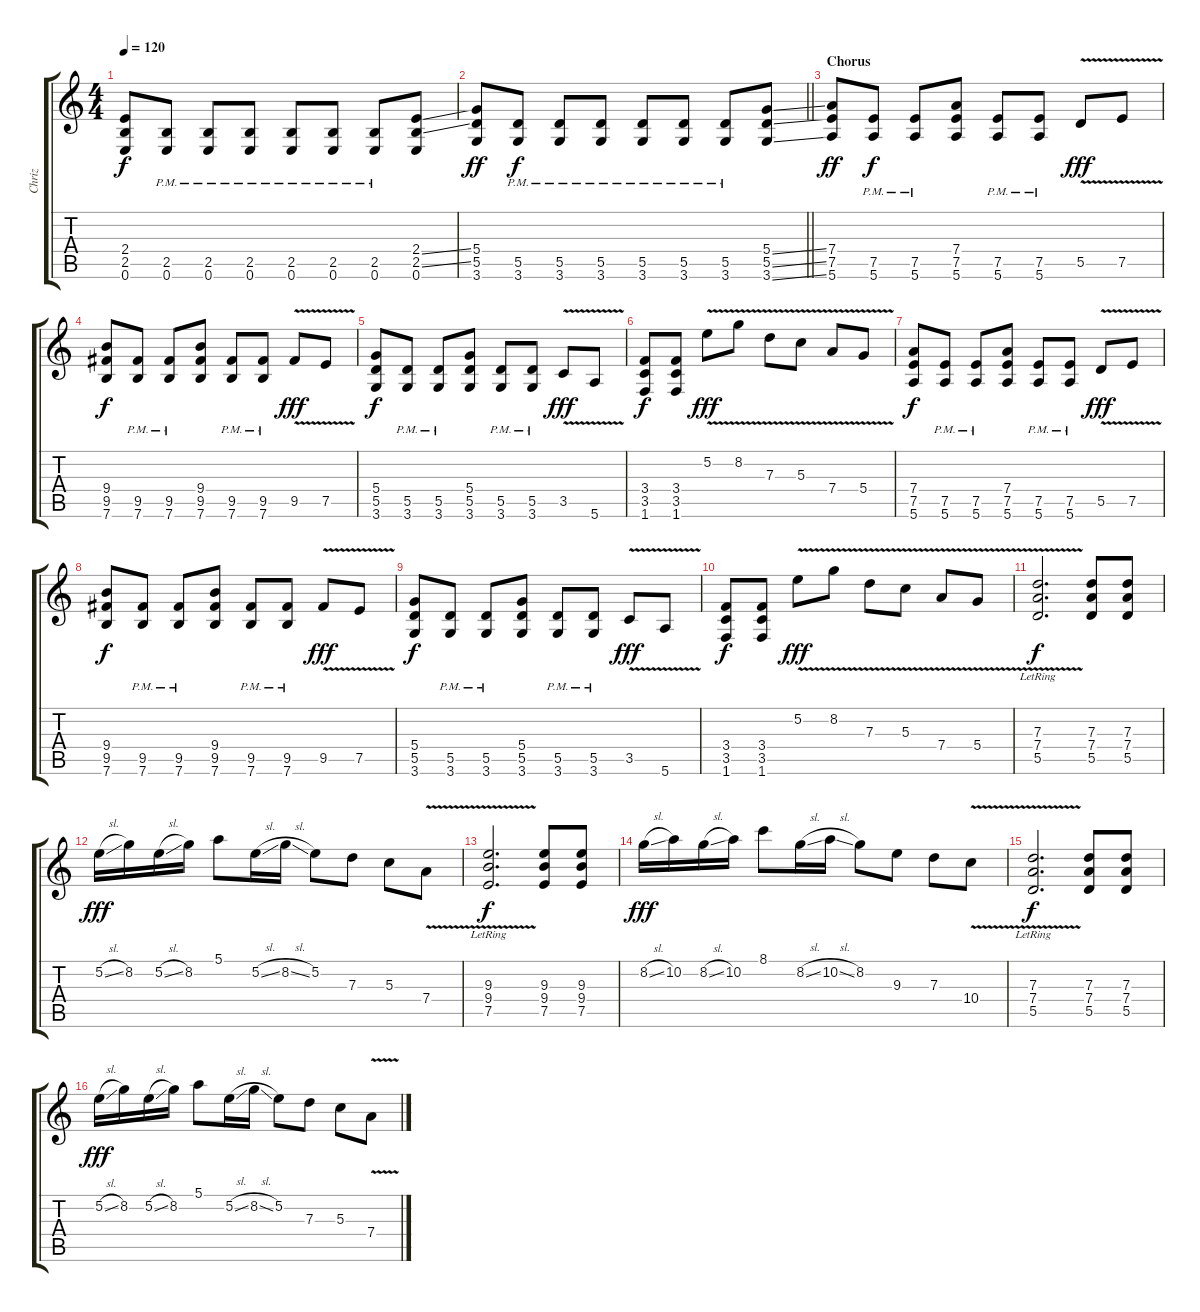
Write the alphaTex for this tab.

\track ("Chriz" "Chriz") {instrument acousticguitarsteel}
\staff {score tabs}
\tuning (E4 B3 G3 D3 A2 E2) {hide}
\ts (4 4)
\tempo 120
\clef g2
\ks c
(2.4 2.5 0.6).8{dy f volume 12 instrument overdrivenguitar} (2.5{pm} 0.6{pm}).8 (2.5{pm} 0.6{pm}).8 (2.5{pm} 0.6{pm}).8 (2.5{pm} 0.6{pm}).8 (2.5{pm} 0.6{pm}).8 (2.5{pm} 0.6{pm}).8 (2.4{ss} 2.5{ss} 0.6).8 |
\barLineRight lightlight
(5.4 5.5 3.6).8{dy ff} (5.5{pm} 3.6{pm}).8{dy f} (5.5{pm} 3.6{pm}).8 (5.5{pm} 3.6{pm}).8 (5.5{pm} 3.6{pm}).8 (5.5{pm} 3.6{pm}).8 (5.5{pm} 3.6{pm}).8 (5.4{ss} 5.5{ss} 3.6{ss}).8 |
\section ("" "Chorus")
(7.4 7.5 5.6).8{dy ff} (7.5{pm} 5.6{pm}).8{dy f} (7.5{pm} 5.6{pm}).8 (7.4 7.5 5.6).8 (7.5{pm} 5.6{pm}).8 (7.5{pm} 5.6{pm}).8 5.5{v}.8{dy fff} 7.5{v}.8 |
(9.4 9.5 7.6).8{dy f} (9.5{pm} 7.6{pm}).8 (9.5{pm} 7.6{pm}).8 (9.4 9.5 7.6).8 (9.5{pm} 7.6{pm}).8 (9.5{pm} 7.6{pm}).8 9.5{v}.8{dy fff} 7.5{v}.8 |
(5.4 5.5 3.6).8{dy f} (5.5{pm} 3.6{pm}).8 (5.5{pm} 3.6{pm}).8 (5.4 5.5 3.6).8 (5.5{pm} 3.6{pm}).8 (5.5{pm} 3.6{pm}).8 3.5{v}.8{dy fff} 5.6{v}.8 |
(3.4 3.5 1.6).8{dy f} (3.4 3.5 1.6).8 5.2{v}.8{dy fff} 8.2{v}.8 7.3{v}.8 5.3{v}.8 7.4{v}.8 5.4{v}.8 |
(7.4 7.5 5.6).8{dy f} (7.5{pm} 5.6{pm}).8 (7.5{pm} 5.6{pm}).8 (7.4 7.5 5.6).8 (7.5{pm} 5.6{pm}).8 (7.5{pm} 5.6{pm}).8 5.5{v}.8{dy fff} 7.5{v}.8 |
(9.4 9.5 7.6).8{dy f} (9.5{pm} 7.6{pm}).8 (9.5{pm} 7.6{pm}).8 (9.4 9.5 7.6).8 (9.5{pm} 7.6{pm}).8 (9.5{pm} 7.6{pm}).8 9.5{v}.8{dy fff} 7.5{v}.8 |
(5.4 5.5 3.6).8{dy f} (5.5{pm} 3.6{pm}).8 (5.5{pm} 3.6{pm}).8 (5.4 5.5 3.6).8 (5.5{pm} 3.6{pm}).8 (5.5{pm} 3.6{pm}).8 3.5{v}.8{dy fff} 5.6{v}.8 |
(3.4 3.5 1.6).8{dy f} (3.4 3.5 1.6).8 5.2{v}.8{dy fff} 8.2{v}.8 7.3{v}.8 5.3{v}.8 7.4{v}.8 5.4{v}.8 |
(7.3{v lr} 7.4{v} 5.5{v}).2{d dy f} (7.3 7.4 5.5).8 (7.3 7.4 5.5).8 |
5.2{sl}.16{dy fff} 8.2.16 5.2{sl}.16 8.2.16 5.1.8 5.2{sl}.16 8.2{sl}.16 5.2.8 7.3.8 5.3.8 7.4{v}.8 |
(9.3{v lr} 9.4{v} 7.5{v}).2{d dy f} (9.3 9.4 7.5).8 (9.3 9.4 7.5).8 |
8.2{sl}.16{dy fff} 10.2.16 8.2{sl}.16 10.2.16 8.1.8 8.2{sl}.16 10.2{sl}.16 8.2.8 9.3.8 7.3.8 10.4{v}.8 |
(7.3{v lr} 7.4{v} 5.5{v}).2{d dy f} (7.3 7.4 5.5).8 (7.3 7.4 5.5).8 |
5.2{sl}.16{dy fff} 8.2.16 5.2{sl}.16 8.2.16 5.1.8 5.2{sl}.16 8.2{sl}.16 5.2.8 7.3.8 5.3.8 7.4{v}.8
